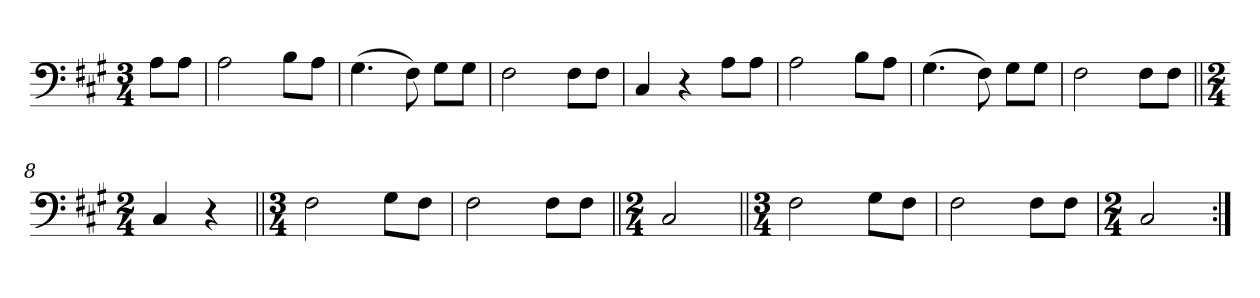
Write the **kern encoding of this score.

**kern
*part1
*staff1
*clefF4
*k[f#c#g#]
*M3/4
=
8A\L
8A\J
=1
2A\
8B\L
8A\J
=2
(4.G#\
8F#\)
8G#\L
8G#\J
=3
2F#\
8F#\L
8F#\J
=4
4C#/
4r
8A\L
8A\J
=5
2A\
8B\L
8A\J
=6
(4.G#\
8F#\)
8G#\L
8G#\J
=7
2F#\
8F#\L
8F#\J
=8||
*M2/4
4C#/
4r
=9||
*M3/4
2F#\
8G#\L
8F#\J
=10
2F#\
8F#\L
8F#\J
=11||
*M2/4
2C#/
=12||
*M3/4
2F#\
8G#\L
8F#\J
=13
2F#\
8F#\L
8F#\J
=14
*M2/4
2C#/
=:|!
*-
